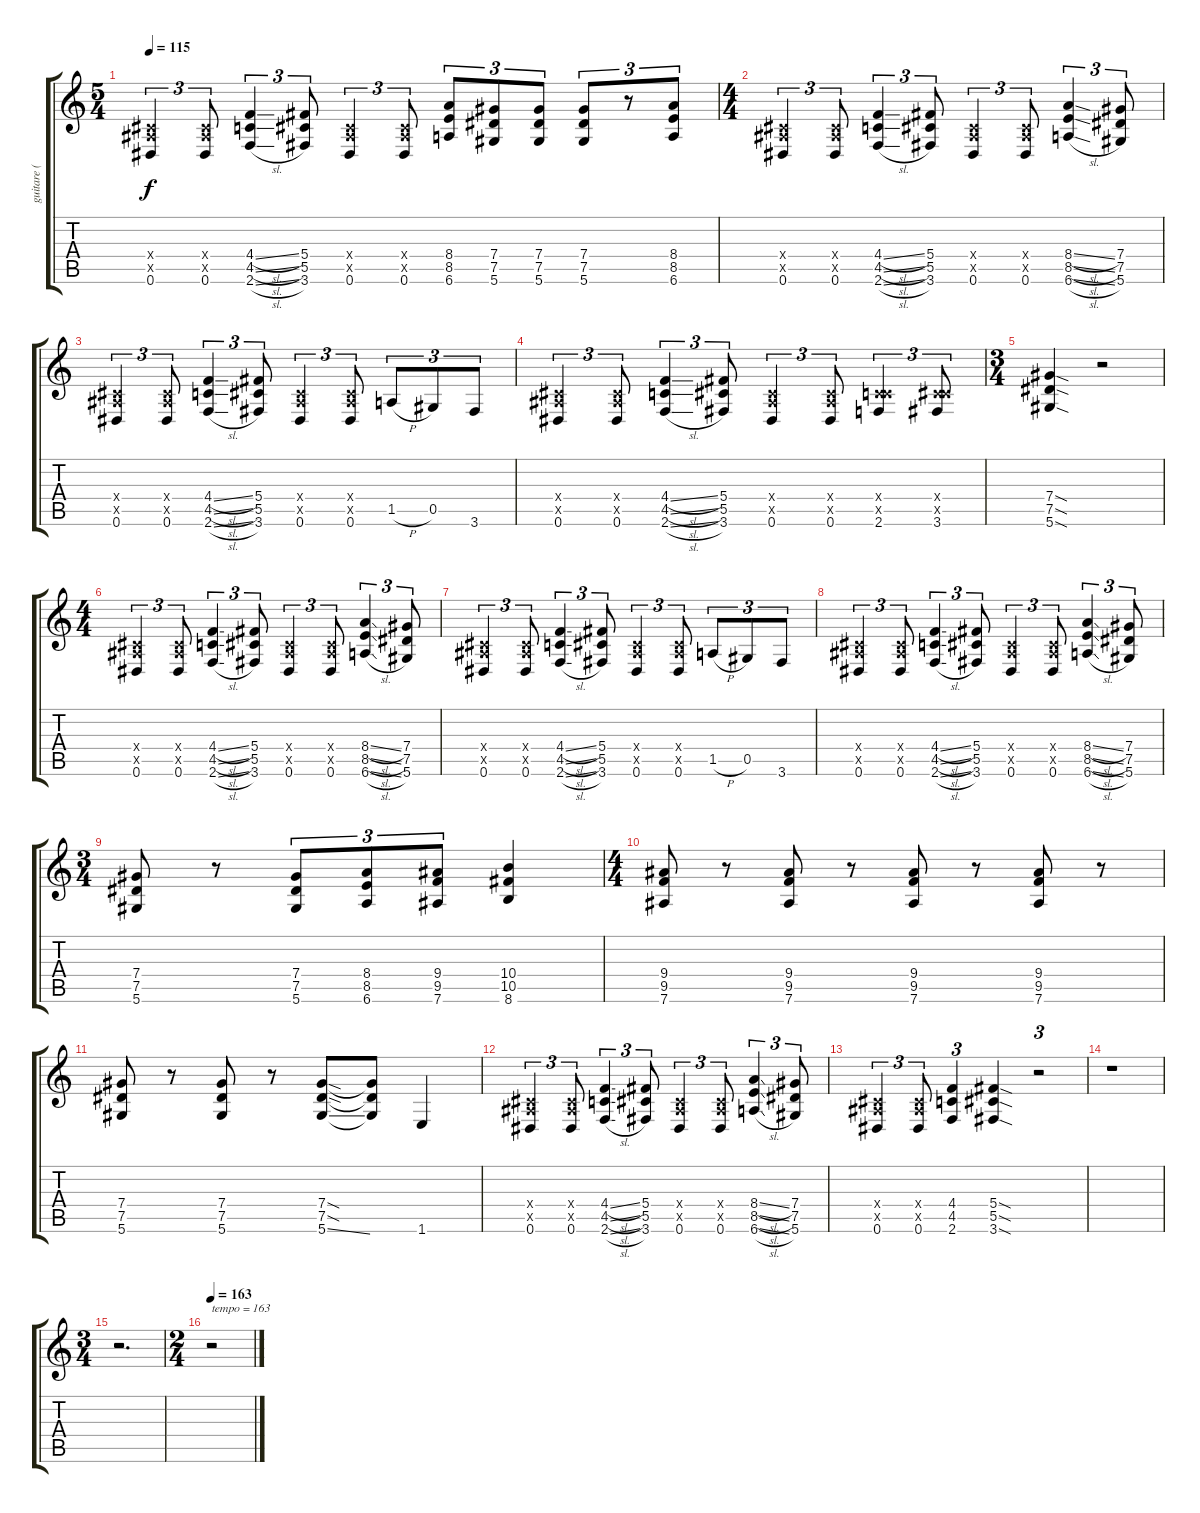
\track ("guitare ( Marco ) " "guitare ( ") {instrument distortionguitar}
\staff {score tabs}
\tuning (Eb4 Bb3 Gb3 Db3 Ab2 Eb2) {hide}
\ts (5 4)
\tempo 115
\clef g2
\ks c
(0.4{x} 2.5{x} 0.6).4{tu (3 2) dy f} (0.4{x} 2.5{x} 0.6).8{tu (3 2)} (4.4{sl} 4.5{sl} 2.6{sl}).4{tu (3 2)} (5.4 5.5 3.6).8{tu (3 2)} (0.4{x} 2.5{x} 0.6).4{tu (3 2)} (0.4{x} 2.5{x} 0.6).8{tu (3 2)} (8.4 8.5 6.6).8{tu (3 2)} (7.4 7.5 5.6).8{tu (3 2)} (7.4 7.5 5.6).8{tu (3 2)} (7.4 7.5 5.6).8{tu (3 2)} r.8{tu (3 2)} (8.4 8.5 6.6).8{tu (3 2)} |
\ts (4 4)
(0.4{x} 2.5{x} 0.6).4{tu (3 2)} (0.4{x} 2.5{x} 0.6).8{tu (3 2)} (4.4{sl} 4.5{sl} 2.6{sl}).4{tu (3 2)} (5.4 5.5 3.6).8{tu (3 2)} (0.4{x} 2.5{x} 0.6).4{tu (3 2)} (0.4{x} 2.5{x} 0.6).8{tu (3 2)} (8.4{sl} 8.5{sl} 6.6{sl}).4{tu (3 2)} (7.4 7.5 5.6).8{tu (3 2)} |
(0.4{x} 2.5{x} 0.6).4{tu (3 2)} (0.4{x} 2.5{x} 0.6).8{tu (3 2)} (4.4{sl} 4.5{sl} 2.6{sl}).4{tu (3 2)} (5.4 5.5 3.6).8{tu (3 2)} (0.4{x} 2.5{x} 0.6).4{tu (3 2)} (0.4{x} 2.5{x} 0.6).8{tu (3 2)} 1.5{h}.8{tu (3 2)} 0.5.8{tu (3 2)} 3.6.8{tu (3 2)} |
(0.4{x} 2.5{x} 0.6).4{tu (3 2)} (0.4{x} 2.5{x} 0.6).8{tu (3 2)} (4.4{sl} 4.5{sl} 2.6{sl}).4{tu (3 2)} (5.4 5.5 3.6).8{tu (3 2)} (0.4{x} 2.5{x} 0.6).4{tu (3 2)} (0.4{x} 2.5{x} 0.6).8{tu (3 2)} (0.4{x} 4.5{x} 2.6).4{tu (3 2)} (0.4{x} 5.5{x} 3.6).8{tu (3 2)} |
\ts (3 4)
(7.4{sod} 7.5{sod} 5.6{sod}).4 r.2 |
\ts (4 4)
(0.4{x} 2.5{x} 0.6).4{tu (3 2)} (0.4{x} 2.5{x} 0.6).8{tu (3 2)} (4.4{sl} 4.5{sl} 2.6{sl}).4{tu (3 2)} (5.4 5.5 3.6).8{tu (3 2)} (0.4{x} 2.5{x} 0.6).4{tu (3 2)} (0.4{x} 2.5{x} 0.6).8{tu (3 2)} (8.4{sl} 8.5{sl} 6.6{sl}).4{tu (3 2)} (7.4 7.5 5.6).8{tu (3 2)} |
(0.4{x} 2.5{x} 0.6).4{tu (3 2)} (0.4{x} 2.5{x} 0.6).8{tu (3 2)} (4.4{sl} 4.5{sl} 2.6{sl}).4{tu (3 2)} (5.4 5.5 3.6).8{tu (3 2)} (0.4{x} 2.5{x} 0.6).4{tu (3 2)} (0.4{x} 2.5{x} 0.6).8{tu (3 2)} 1.5{h}.8{tu (3 2)} 0.5.8{tu (3 2)} 3.6.8{tu (3 2)} |
(0.4{x} 2.5{x} 0.6).4{tu (3 2)} (0.4{x} 2.5{x} 0.6).8{tu (3 2)} (4.4{sl} 4.5{sl} 2.6{sl}).4{tu (3 2)} (5.4 5.5 3.6).8{tu (3 2)} (0.4{x} 2.5{x} 0.6).4{tu (3 2)} (0.4{x} 2.5{x} 0.6).8{tu (3 2)} (8.4{sl} 8.5{sl} 6.6{sl}).4{tu (3 2)} (7.4 7.5 5.6).8{tu (3 2)} |
\ts (3 4)
(7.4 7.5 5.6).8 r.8 (7.4 7.5 5.6).8{tu (3 2)} (8.4 8.5 6.6).8{tu (3 2)} (9.4 9.5 7.6).8{tu (3 2)} (10.4 10.5 8.6).4 |
\ts (4 4)
(9.4 9.5 7.6).8 r.8 (9.4 9.5 7.6).8 r.8 (9.4 9.5 7.6).8 r.8 (9.4 9.5 7.6).8 r.8 |
(7.4 7.5 5.6).8 r.8 (7.4 7.5 5.6).8 r.8 (7.4{sod} 7.5{sod} 5.6{ss}).8 (7.4{t} 7.5{t} 5.6{t}).8 1.6.4 |
(0.4{x} 2.5{x} 0.6).4{tu (3 2)} (0.4{x} 2.5{x} 0.6).8{tu (3 2)} (4.4{sl} 4.5{sl} 2.6{sl}).4{tu (3 2)} (5.4 5.5 3.6).8{tu (3 2)} (0.4{x} 2.5{x} 0.6).4{tu (3 2)} (0.4{x} 2.5{x} 0.6).8{tu (3 2)} (8.4{sl} 8.5{sl} 6.6{sl}).4{tu (3 2)} (7.4 7.5 5.6).8{tu (3 2)} |
(0.4{x} 2.5{x} 0.6).4{tu (3 2)} (0.4{x} 2.5{x} 0.6).8{tu (3 2)} (4.4 4.5 2.6).4{tu (3 2)} (5.4{sod} 5.5{sod} 3.6{sod}).4 r.2{tu (3 2)} |
r.1 |
\ts (3 4)
r.2{d} |
\ts (2 4)
\tempo 163
r.2{txt "tempo = 163"}
